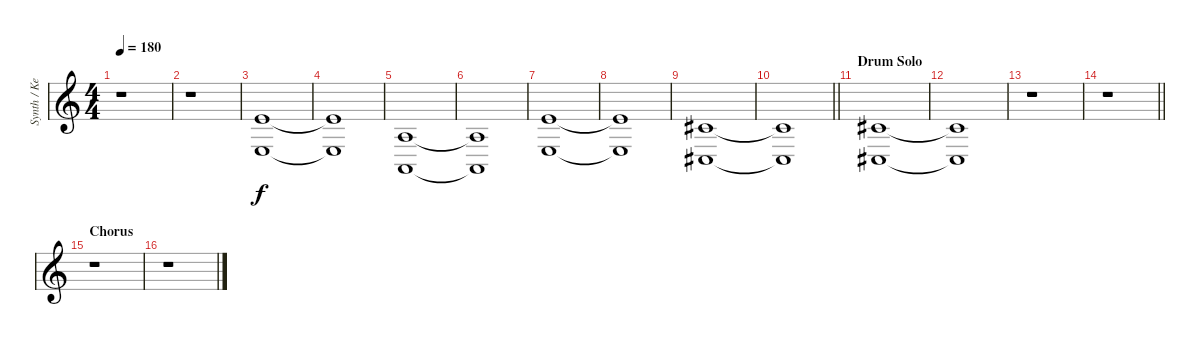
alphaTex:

\track ("Synth / Keyboard" "Synth / Ke") {instrument synthstrings1}
\staff {score}
\tuning (Eb4 Bb3 Gb3 Db3 Ab2 Db2) {hide}
\ts (4 4)
\tempo 180
\clef g2
\ks c
r.1{dy f} |
r.1 |
(10.3 8.5).1 |
(10.3{t} 8.5{t}).1 |
(8.4 8.6).1 |
(8.4{t} 8.6{t}).1 |
(10.3 8.5).1 |
(10.3{t} 8.5{t}).1 |
(7.3 5.5).1 |
\barLineRight lightlight
(7.3{t} 5.5{t}).1 |
\section ("" "Drum Solo")
(7.3 5.5).1{volume 0} |
(7.3{t} 5.5{t}).1 |
r.1 |
\barLineRight lightlight
r.1 |
\section ("" "Chorus")
r.1 |
r.1
